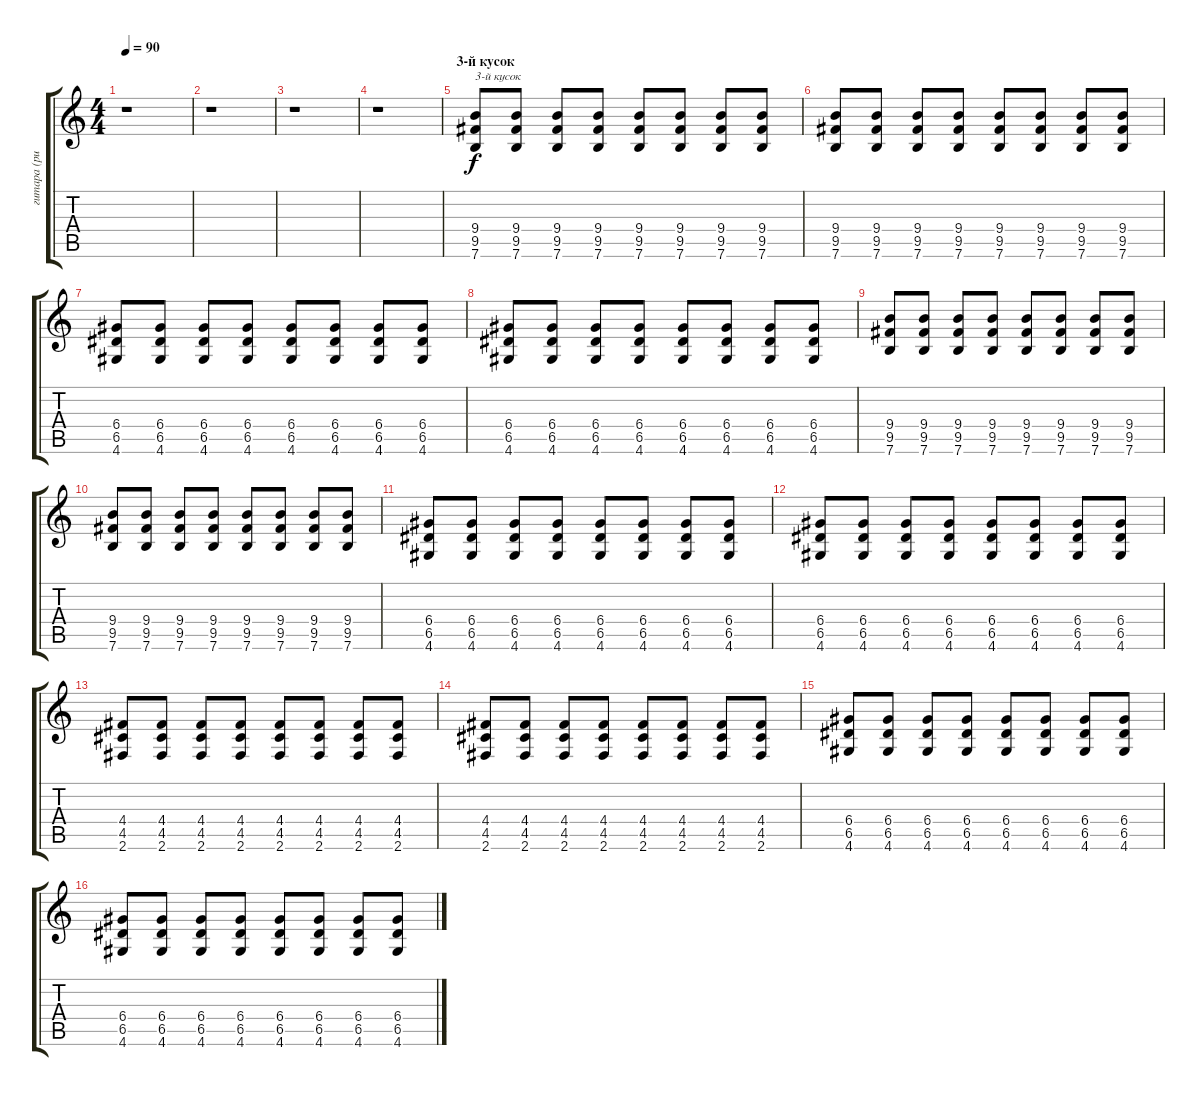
\track ("гитара (ритм)" "гитара (ри") {instrument overdrivenguitar}
\staff {score tabs}
\tuning (E4 B3 G3 D3 A2 E2) {hide}
\ts (4 4)
\tempo 90
\clef g2
\ks c
r.1{dy f} |
r.1 |
r.1 |
r.1 |
\section ("" "3-й кусок")
(9.4 9.5 7.6).8{txt "3-й кусок"} (9.4 9.5 7.6).8 (9.4 9.5 7.6).8 (9.4 9.5 7.6).8 (9.4 9.5 7.6).8 (9.4 9.5 7.6).8 (9.4 9.5 7.6).8 (9.4 9.5 7.6).8 |
(9.4 9.5 7.6).8 (9.4 9.5 7.6).8 (9.4 9.5 7.6).8 (9.4 9.5 7.6).8 (9.4 9.5 7.6).8 (9.4 9.5 7.6).8 (9.4 9.5 7.6).8 (9.4 9.5 7.6).8 |
(6.4 6.5 4.6).8 (6.4 6.5 4.6).8 (6.4 6.5 4.6).8 (6.4 6.5 4.6).8 (6.4 6.5 4.6).8 (6.4 6.5 4.6).8 (6.4 6.5 4.6).8 (6.4 6.5 4.6).8 |
(6.4 6.5 4.6).8 (6.4 6.5 4.6).8 (6.4 6.5 4.6).8 (6.4 6.5 4.6).8 (6.4 6.5 4.6).8 (6.4 6.5 4.6).8 (6.4 6.5 4.6).8 (6.4 6.5 4.6).8 |
(9.4 9.5 7.6).8 (9.4 9.5 7.6).8 (9.4 9.5 7.6).8 (9.4 9.5 7.6).8 (9.4 9.5 7.6).8 (9.4 9.5 7.6).8 (9.4 9.5 7.6).8 (9.4 9.5 7.6).8 |
(9.4 9.5 7.6).8 (9.4 9.5 7.6).8 (9.4 9.5 7.6).8 (9.4 9.5 7.6).8 (9.4 9.5 7.6).8 (9.4 9.5 7.6).8 (9.4 9.5 7.6).8 (9.4 9.5 7.6).8 |
(6.4 6.5 4.6).8 (6.4 6.5 4.6).8 (6.4 6.5 4.6).8 (6.4 6.5 4.6).8 (6.4 6.5 4.6).8 (6.4 6.5 4.6).8 (6.4 6.5 4.6).8 (6.4 6.5 4.6).8 |
(6.4 6.5 4.6).8 (6.4 6.5 4.6).8 (6.4 6.5 4.6).8 (6.4 6.5 4.6).8 (6.4 6.5 4.6).8 (6.4 6.5 4.6).8 (6.4 6.5 4.6).8 (6.4 6.5 4.6).8 |
(4.4 4.5 2.6).8 (4.4 4.5 2.6).8 (4.4 4.5 2.6).8 (4.4 4.5 2.6).8 (4.4 4.5 2.6).8 (4.4 4.5 2.6).8 (4.4 4.5 2.6).8 (4.4 4.5 2.6).8 |
(4.4 4.5 2.6).8 (4.4 4.5 2.6).8 (4.4 4.5 2.6).8 (4.4 4.5 2.6).8 (4.4 4.5 2.6).8 (4.4 4.5 2.6).8 (4.4 4.5 2.6).8 (4.4 4.5 2.6).8 |
(6.4 6.5 4.6).8 (6.4 6.5 4.6).8 (6.4 6.5 4.6).8 (6.4 6.5 4.6).8 (6.4 6.5 4.6).8 (6.4 6.5 4.6).8 (6.4 6.5 4.6).8 (6.4 6.5 4.6).8 |
(6.4 6.5 4.6).8 (6.4 6.5 4.6).8 (6.4 6.5 4.6).8 (6.4 6.5 4.6).8 (6.4 6.5 4.6).8 (6.4 6.5 4.6).8 (6.4 6.5 4.6).8 (6.4 6.5 4.6).8
